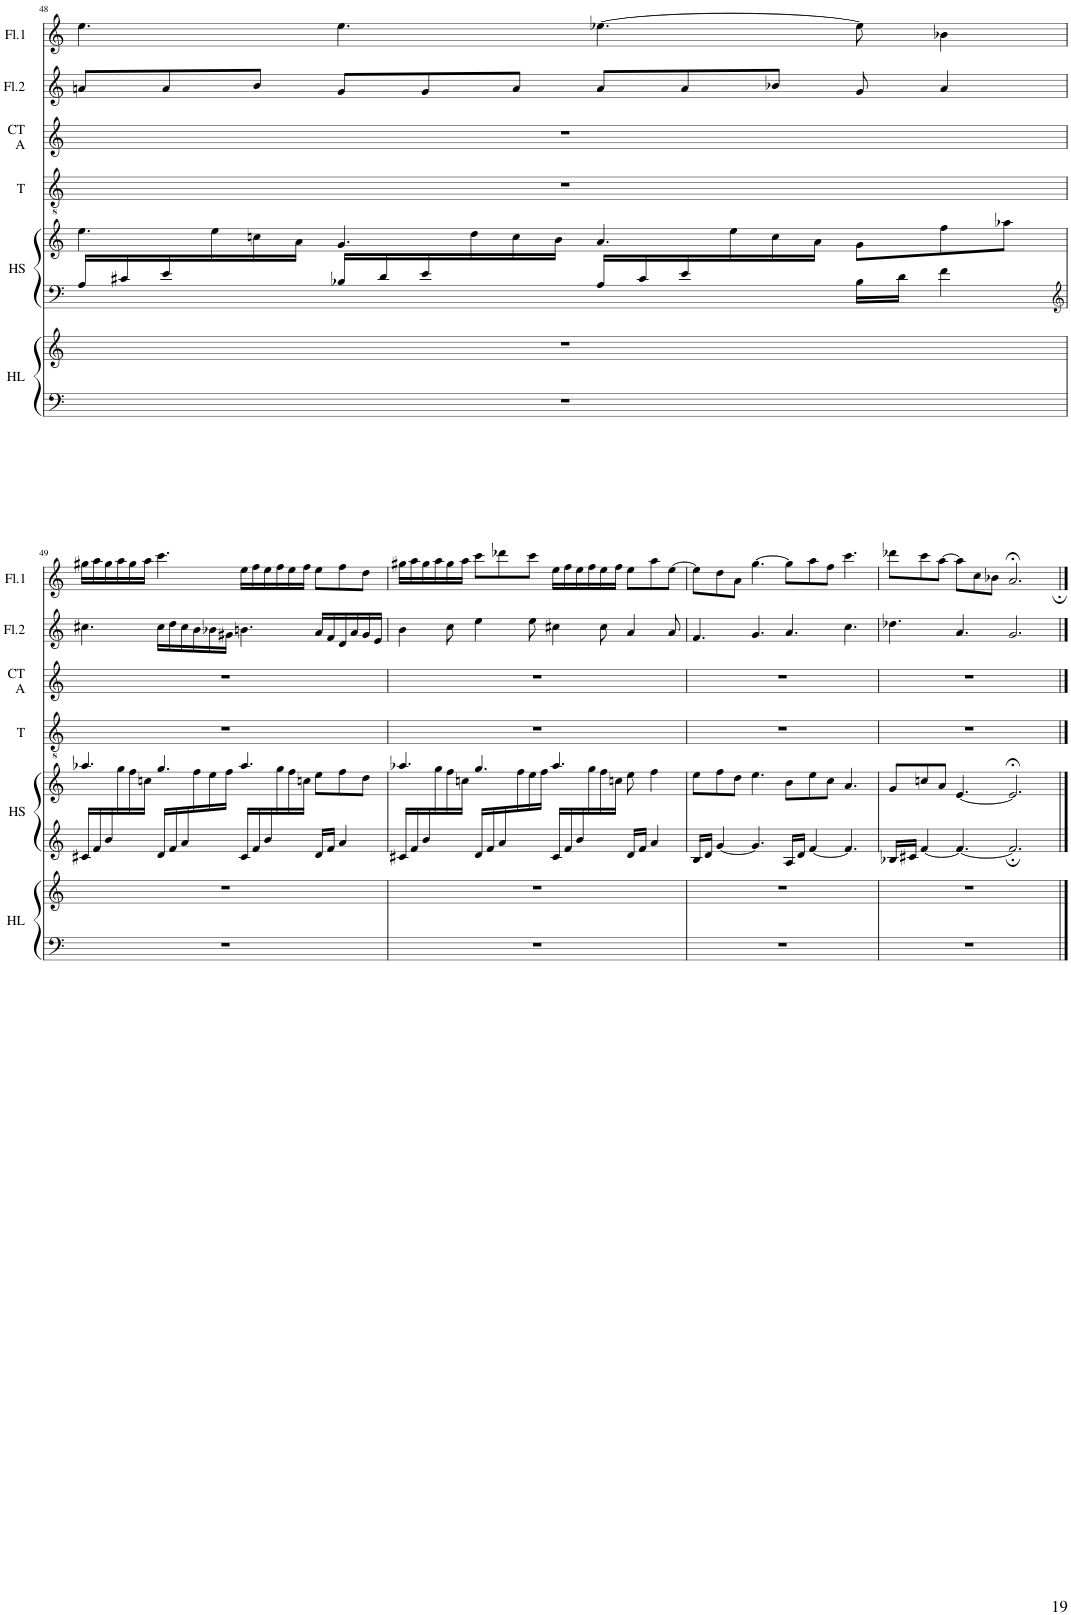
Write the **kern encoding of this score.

**kern	**kern	**kern	**kern	**kern	**kern	**kern	**kern
*part6	*part6	*part5	*part5	*part4	*part3	*part2	*part1
*staff8	*staff7	*staff6	*staff5	*staff4	*staff3	*staff2	*staff1
*I"Harpe à leviers	*	*I"Harpe  SOLO	*	*I"Ténor	*I"Contre- Ténor / Alto	*I"Flûte 2	*I"Flûte 1
*I'HL	*	*I'HS	*	*I'T	*I'CT A	*I'Fl.2	*I'Fl.1
!!LO:PB:g=z
*clefF4	*clefG2	*clefF4	*clefG2	*clefGv2	*clefG2	*clefG2	*clefG2
*k[]	*k[]	*k[]	*k[]	*k[]	*k[]	*k[]	*k[]
*M12/8	*M12/8	*M12/8	*M12/8	*M12/8	*M12/8	*M12/8	*M12/8
=48	=48	=48	=48	=48	=48	=48	=48
*	*	*	*^	*	*	*	*
1.r	1.r	16A/LL	4.ee\	8.ryy	1.r	1.r	8an/L	4.ee\
.	.	16c#X/	.	.	.	.	.	.
.	.	16e/	.	.	.	.	8a/	.
.	.	8.ryy	.	16ee\	.	.	.	.
.	.	.	.	16ccn\	.	.	8b/J	.
.	.	.	.	16a\JJ	.	.	.	.
.	.	16B-X/LL	4.g/	8.ryy	.	.	8g/L	4.ee\
.	.	16d/	.	.	.	.	.	.
.	.	16e/	.	.	.	.	8g/	.
.	.	8.ryy	.	16dd\	.	.	.	.
.	.	.	.	16cc\	.	.	8a/J	.
.	.	.	.	16b\JJ	.	.	.	.
.	.	16A/LL	4.a/	8.ryy	.	.	8a/L	[4.ee-X\
.	.	16c#/	.	.	.	.	.	.
.	.	16e/	.	.	.	.	8a/	.
.	.	8.ryy	.	16ee\	.	.	.	.
.	.	.	.	16cc\	.	.	8b-X/J	.
.	.	.	.	16a\JJ	.	.	.	.
.	.	16B-\LL	8g\L	4.ryy	.	.	8g/	8ee-\]
.	.	16d\JJ	.	.	.	.	.	.
.	.	4f\	8ff\	.	.	.	4a/	4b-X\
.	.	.	8aa-X\J	.	.	.	.	.
!!LO:LB:g=z
=49	=49	=49	=49	=49	=49	=49	=49	=49
*	*	*clefG2	*	*	*	*	*	*
1.r	1.r	16c#X/LL	4.aa-X/	8.ryy	1.r	1.r	4.cc#X\	16gg#X\LL
.	.	16f/	.	.	.	.	.	16aa\
.	.	16b/	.	.	.	.	.	16gg#\
.	.	8.ryy	.	16gg\	.	.	.	16aa\
.	.	.	.	16ff\	.	.	.	16gg#\
.	.	.	.	16ccn\JJ	.	.	.	16aa\JJ
.	.	16d/LL	4.gg/	8.ryy	.	.	16cc#\LL	4.ccc\
.	.	16f/	.	.	.	.	16dd\	.
.	.	16a/	.	.	.	.	16cc#\	.
.	.	8.ryy	.	16ff\	.	.	16b\	.
.	.	.	.	16ee\	.	.	16b-X\	.
.	.	.	.	16ff\JJ	.	.	16g#X\JJ	.
.	.	16c#/LL	4.aa-/	8.ryy	.	.	4.bn\	16ee\LL
.	.	16f/	.	.	.	.	.	16ff\
.	.	16b/	.	.	.	.	.	16ee\
.	.	8.ryy	.	16gg\	.	.	.	16ff\
.	.	.	.	16ff\	.	.	.	16ee\
.	.	.	.	16ccn\JJ	.	.	.	16ff\JJ
.	.	16d/LL	8ee\L	4.ryy	.	.	16a/LL	8ee\L
.	.	16f/JJ	.	.	.	.	16f/	.
.	.	4a/	8ff\	.	.	.	16d/	8ff\
.	.	.	.	.	.	.	16a/	.
.	.	.	8dd\J	.	.	.	16g#/	8dd\J
.	.	.	.	.	.	.	16e/JJ	.
=50	=50	=50	=50	=50	=50	=50	=50	=50
1.r	1.r	16c#X/LL	4.aa-X/	8.ryy	1.r	1.r	4b\	16gg#X\LL
.	.	16f/	.	.	.	.	.	16aa\
.	.	16b/	.	.	.	.	.	16gg#\
.	.	8.ryy	.	16gg\	.	.	.	16aa\
.	.	.	.	16ff\	.	.	8cc\	16gg#\
.	.	.	.	16ccn\JJ	.	.	.	16aa\JJ
.	.	16d/LL	4.gg/	8.ryy	.	.	4ee\	8ccc\L
.	.	16f/	.	.	.	.	.	.
.	.	16a/	.	.	.	.	.	8ddd-X\
.	.	8.ryy	.	16ff\	.	.	.	.
.	.	.	.	16ee\	.	.	8ee\	8ccc\J
.	.	.	.	16ff\JJ	.	.	.	.
.	.	16c#/LL	4.aa-/	8.ryy	.	.	4cc#X\	16ee\LL
.	.	16f/	.	.	.	.	.	16ff\
.	.	16b/	.	.	.	.	.	16ee\
.	.	8.ryy	.	16gg\	.	.	.	16ff\
.	.	.	.	16ff\	.	.	8cc#\	16ee\
.	.	.	.	16ccn\JJ	.	.	.	16ff\JJ
.	.	16d/LL	8ee\	4.ryy	.	.	4a/	8ee\L
.	.	16f/JJ	.	.	.	.	.	.
.	.	4a/	4ff\	.	.	.	.	8aa\
.	.	.	.	.	.	.	8a/	[8ee\J
*	*	*	*v	*v	*	*	*	*
=51	=51	=51	=51	=51	=51	=51	=51
1.r	1.r	16B/LL	8ee\L	1.r	1.r	4.f/	8ee\L]
.	.	16d/JJ	.	.	.	.	.
.	.	[4g/	8ff\	.	.	.	8dd\
.	.	.	8dd\J	.	.	.	8a\J
.	.	4.g/]	4.ee\	.	.	4.g/	[4.gg\
.	.	16A/LL	8b\L	.	.	4.a/	8gg\L]
.	.	16d/JJ	.	.	.	.	.
.	.	[4f/	8ee\	.	.	.	8aa\
.	.	.	8cc\J	.	.	.	8ff\J
.	.	4.f/]	4.a/	.	.	4.cc\	4.ccc\
=52	=52	=52	=52	=52	=52	=52	=52
1.r	1.r	16B-X/LL	8g/L	1.r	1.r	4.dd-X\	8ddd-X\L
.	.	16c#X/JJ	.	.	.	.	.
.	.	[4f/	8ccn/	.	.	.	8ccc\
.	.	.	8a/J	.	.	.	[8aa\J
.	.	4.f/_	[4.e/	.	.	4.a/	8aa\L]
.	.	.	.	.	.	.	8cc\
.	.	.	.	.	.	.	8b-X\J
.	.	2.f;/]	2.e;</]	.	.	2.g/	2.a;</
==	==	==	==	==	==	==	==
*-	*-	*-	*-	*-	*-	*-	*-
